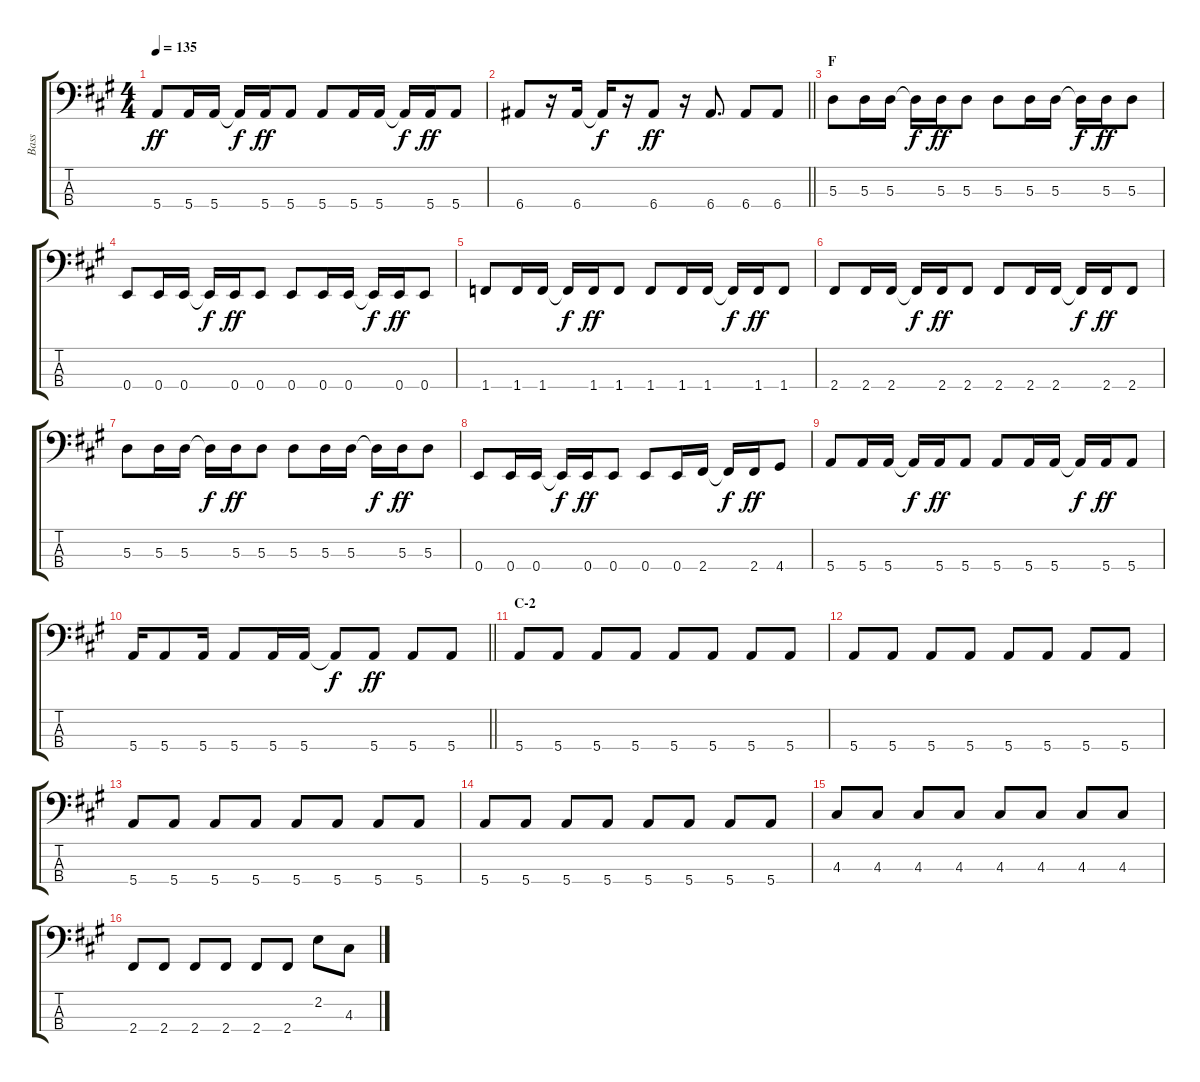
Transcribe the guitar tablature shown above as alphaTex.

\track ("Bass" "Bass") {instrument electricbasspick}
\staff {score tabs}
\tuning (G2 D2 A1 E1) {hide}
\ts (4 4)
\tempo 135
\clef f4
\ks a
5.4.8{dy ff} 5.4.16 5.4.16 5.4{t}.16{dy f} 5.4.16{dy ff} 5.4.8 5.4.8 5.4.16 5.4.16 5.4{t}.16{dy f} 5.4.16{dy ff} 5.4.8 |
\barLineRight lightlight
6.4.8 r.16 6.4.16 6.4{t}.16{dy f} r.16 6.4.8{dy ff} r.16 6.4.8{d} 6.4.8 6.4.8 |
\section ("" "F")
5.3.8 5.3.16 5.3.16 5.3{t}.16{dy f} 5.3.16{dy ff} 5.3.8 5.3.8 5.3.16 5.3.16 5.3{t}.16{dy f} 5.3.16{dy ff} 5.3.8 |
0.4.8 0.4.16 0.4.16 0.4{t}.16{dy f} 0.4.16{dy ff} 0.4.8 0.4.8 0.4.16 0.4.16 0.4{t}.16{dy f} 0.4.16{dy ff} 0.4.8 |
1.4.8 1.4.16 1.4.16 1.4{t}.16{dy f} 1.4.16{dy ff} 1.4.8 1.4.8 1.4.16 1.4.16 1.4{t}.16{dy f} 1.4.16{dy ff} 1.4.8 |
2.4.8 2.4.16 2.4.16 2.4{t}.16{dy f} 2.4.16{dy ff} 2.4.8 2.4.8 2.4.16 2.4.16 2.4{t}.16{dy f} 2.4.16{dy ff} 2.4.8 |
5.3.8 5.3.16 5.3.16 5.3{t}.16{dy f} 5.3.16{dy ff} 5.3.8 5.3.8 5.3.16 5.3.16 5.3{t}.16{dy f} 5.3.16{dy ff} 5.3.8 |
0.4.8 0.4.16 0.4.16 0.4{t}.16{dy f} 0.4.16{dy ff} 0.4.8 0.4.8 0.4.16 2.4.16 2.4{t}.16{dy f} 2.4.16{dy ff} 4.4.8 |
5.4.8 5.4.16 5.4.16 5.4{t}.16{dy f} 5.4.16{dy ff} 5.4.8 5.4.8 5.4.16 5.4.16 5.4{t}.16{dy f} 5.4.16{dy ff} 5.4.8 |
\barLineRight lightlight
5.4.16 5.4.8 5.4.16 5.4.8 5.4.16 5.4.16 5.4{t}.8{dy f} 5.4.8{dy ff} 5.4.8 5.4.8 |
\section ("" "C-2")
5.4.8 5.4.8 5.4.8 5.4.8 5.4.8 5.4.8 5.4.8 5.4.8 |
5.4.8 5.4.8 5.4.8 5.4.8 5.4.8 5.4.8 5.4.8 5.4.8 |
5.4.8 5.4.8 5.4.8 5.4.8 5.4.8 5.4.8 5.4.8 5.4.8 |
5.4.8 5.4.8 5.4.8 5.4.8 5.4.8 5.4.8 5.4.8 5.4.8 |
4.3.8 4.3.8 4.3.8 4.3.8 4.3.8 4.3.8 4.3.8 4.3.8 |
2.4.8 2.4.8 2.4.8 2.4.8 2.4.8 2.4.8 2.2.8 4.3.8
